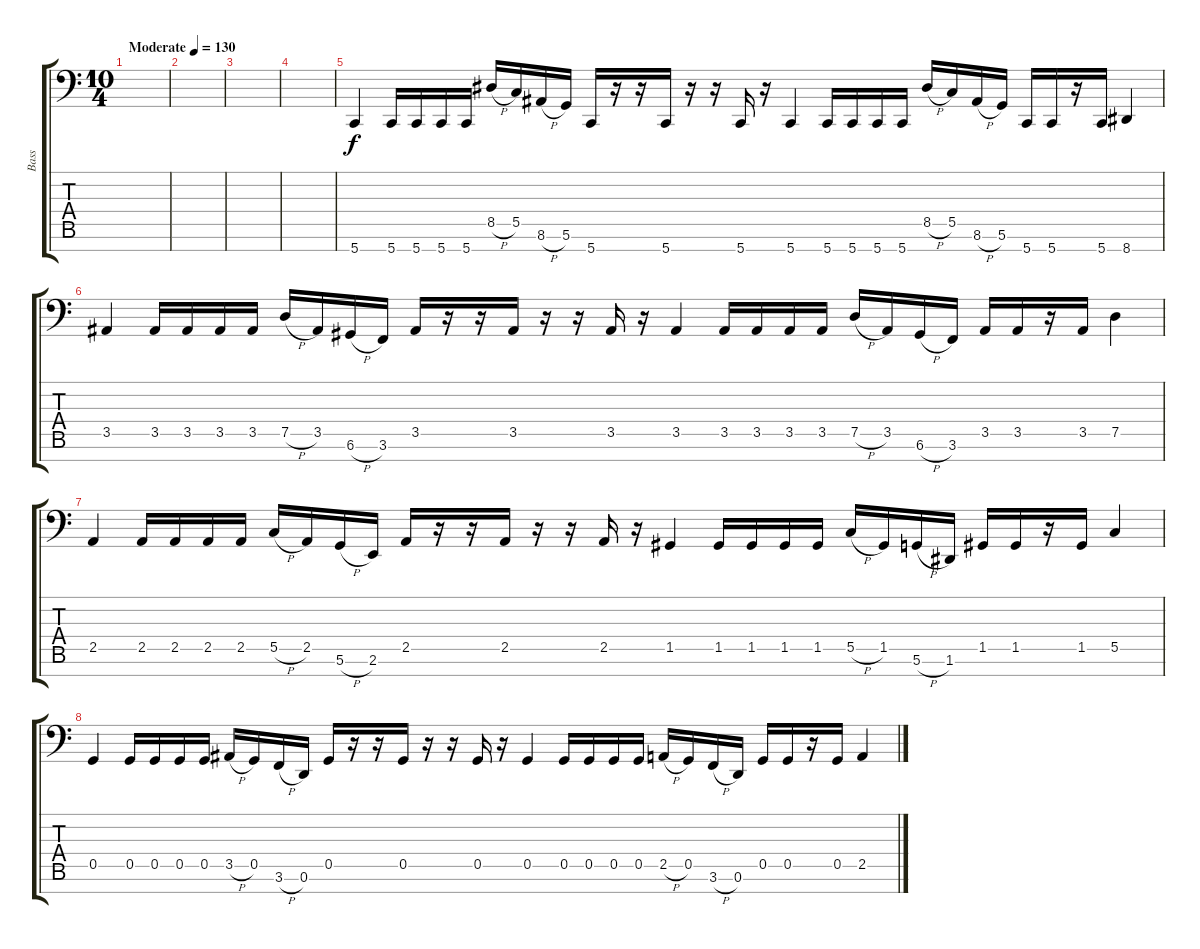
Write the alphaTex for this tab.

\track ("Bass" "Bass") {instrument electricbasspick}
\staff {score tabs}
\tuning (D3 A2 F2 C2 G1 D1 G0) {hide}
\ts (10 4)
\tempo (130 "Moderate")
\clef f4
\ks c
|
|
|
|
5.7.4 5.7.16 5.7.16 5.7.16 5.7.16 8.5{h}.16 5.5.16 8.6{h}.16 5.6.16 5.7.16 r.16 r.16 5.7.16 r.16 r.16 5.7.16 r.16 5.7.4 5.7.16 5.7.16 5.7.16 5.7.16 8.5{h}.16 5.5.16 8.6{h}.16 5.6.16 5.7.16 5.7.16 r.16 5.7.16 8.7.4 |
3.5.4 3.5.16 3.5.16 3.5.16 3.5.16 7.5{h}.16 3.5.16 6.6{h}.16 3.6.16 3.5.16 r.16 r.16 3.5.16 r.16 r.16 3.5.16 r.16 3.5.4 3.5.16 3.5.16 3.5.16 3.5.16 7.5{h}.16 3.5.16 6.6{h}.16 3.6.16 3.5.16 3.5.16 r.16 3.5.16 7.5.4 |
2.5.4 2.5.16 2.5.16 2.5.16 2.5.16 5.5{h}.16 2.5.16 5.6{h}.16 2.6.16 2.5.16 r.16 r.16 2.5.16 r.16 r.16 2.5.16 r.16 1.5.4 1.5.16 1.5.16 1.5.16 1.5.16 5.5{h}.16 1.5.16 5.6{h}.16 1.6.16 1.5.16 1.5.16 r.16 1.5.16 5.5.4 |
0.5.4 0.5.16 0.5.16 0.5.16 0.5.16 3.5{h}.16 0.5.16 3.6{h}.16 0.6.16 0.5.16 r.16 r.16 0.5.16 r.16 r.16 0.5.16 r.16 0.5.4 0.5.16 0.5.16 0.5.16 0.5.16 2.5{h}.16 0.5.16 3.6{h}.16 0.6.16 0.5.16 0.5.16 r.16 0.5.16 2.5.4
